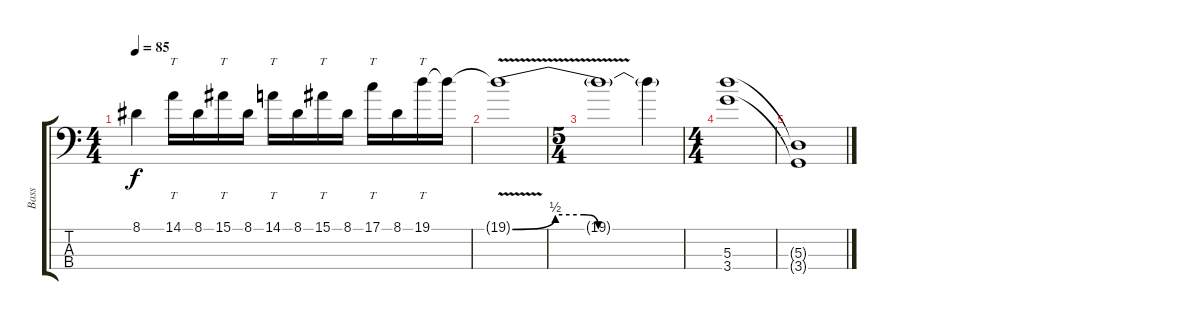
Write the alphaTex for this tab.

\track ("Bass" "Bass") {instrument electricbassfinger}
\staff {score tabs}
\tuning (G2 D2 A1 E1) {hide}
\ts (4 4)
\tempo 85
\clef f4
\ks c
8.1{t}.4{dy f} 14.1.16{tt} 8.1.16 15.1.16{tt} 8.1.16 14.1.16{tt} 8.1.16 15.1.16{tt} 8.1.16 17.1.16{tt} 8.1.16 19.1.16{tt} 19.1{t}.16 |
19.1{be (custom 0 0 15 2 25 2 30 0 60 0) v t}.1 |
\ts (5 4)
19.1{t}.1 19.1{t}.4{volume 0} |
\ts (4 4)
(5.3 3.4).1{ot 15mb volume 16} |
(5.3{t} 3.4{t}).1
